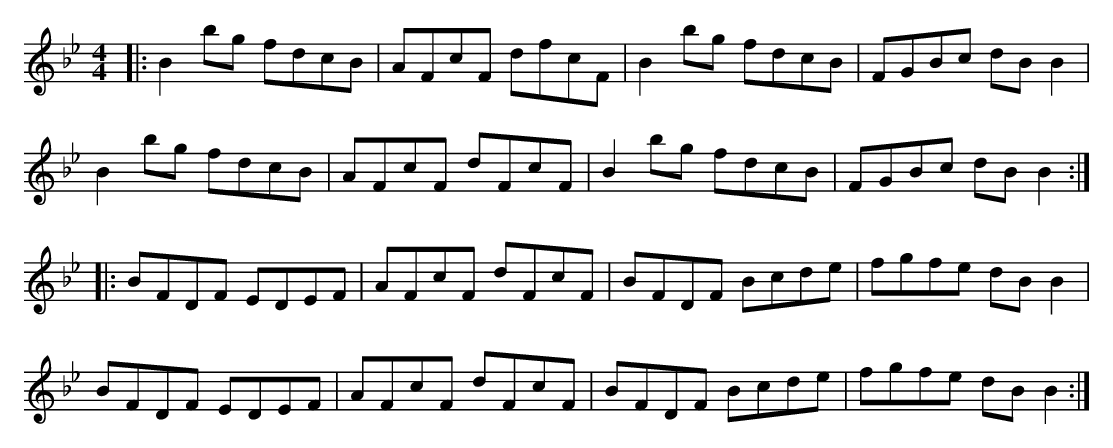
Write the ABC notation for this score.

X:1
M:4/4
K:Gmin
|:B2bg fdcB|AFcF dfcF|B2bg fdcB|FGBc dBB2|
B2bg fdcB|AFcF dFcF|B2bg fdcB|FGBc dBB2:|
|:BFDF EDEF|AFcF dFcF|BFDF Bcde|fgfe dBB2|
BFDF EDEF|AFcF dFcF|BFDF Bcde|fgfe dBB2 :|
